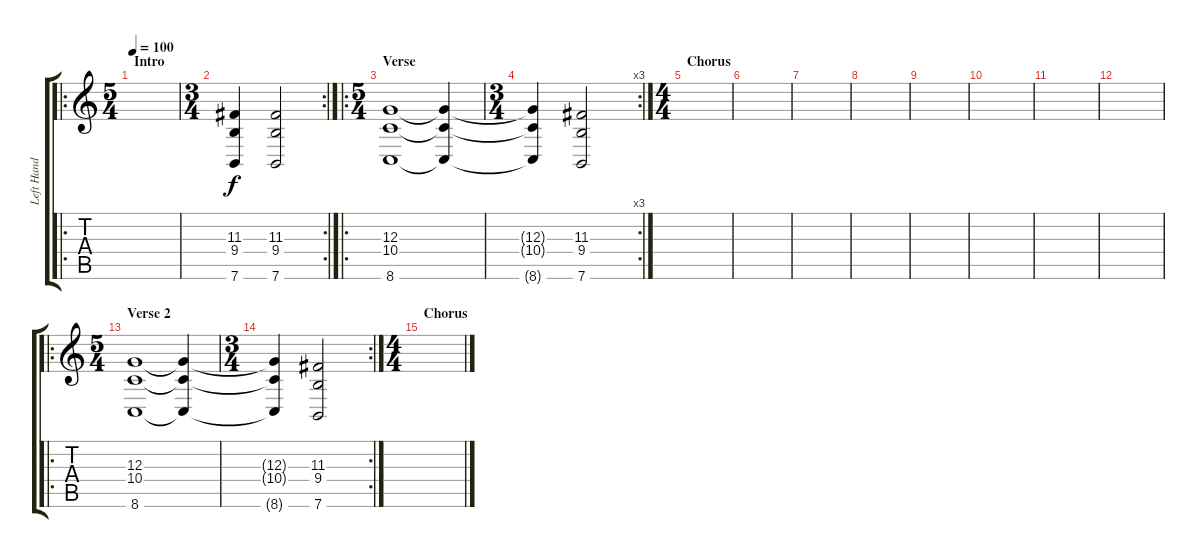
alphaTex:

\track ("Left Hand Synth" "Left Hand ") {instrument synthstrings1}
\staff {score tabs}
\tuning (E4 B3 G3 D3 A2 E2) {hide}
\ro
\ts (5 4)
\section ("" "Intro")
\tempo 100
\clef g2
\ks c
|
\rc 2
\ts (3 4)
(11.3 9.4 7.6).4 (11.3 9.4 7.6).2 |
\ro
\ts (5 4)
\section ("" "Verse")
(12.3 10.4 8.6).1 (12.3{t} 10.4{t} 8.6{t}).4 |
\rc 3
\ts (3 4)
(12.3{t} 10.4{t} 8.6{t}).4 (11.3 9.4 7.6).2 |
\ts (4 4)
\section ("" "Chorus")
|
|
|
|
|
|
|
|
\ro
\ts (5 4)
\section ("" "Verse 2")
(12.3 10.4 8.6).1 (12.3{t} 10.4{t} 8.6{t}).4 |
\rc 2
\ts (3 4)
(12.3{t} 10.4{t} 8.6{t}).4 (11.3 9.4 7.6).2 |
\ts (4 4)
\section ("" "Chorus")
